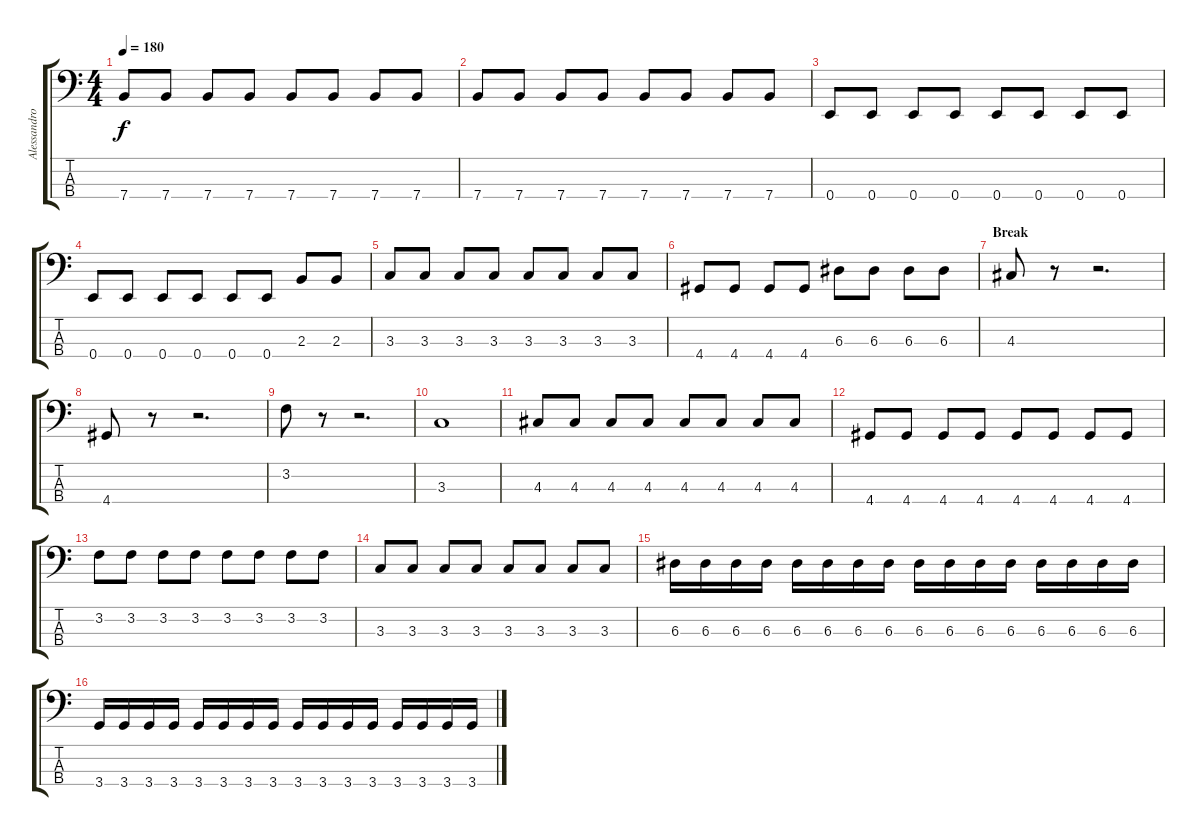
\track ("Alessandro Lotta" "Alessandro") {instrument electricbassfinger}
\staff {score tabs}
\tuning (G2 D2 A1 E1) {hide}
\ts (4 4)
\tempo 180
\clef f4
\ks c
7.4.8{dy f} 7.4.8 7.4.8 7.4.8 7.4.8 7.4.8 7.4.8 7.4.8 |
7.4.8 7.4.8 7.4.8 7.4.8 7.4.8 7.4.8 7.4.8 7.4.8 |
0.4.8 0.4.8 0.4.8 0.4.8 0.4.8 0.4.8 0.4.8 0.4.8 |
0.4.8 0.4.8 0.4.8 0.4.8 0.4.8 0.4.8 2.3.8 2.3.8 |
3.3.8 3.3.8 3.3.8 3.3.8 3.3.8 3.3.8 3.3.8 3.3.8 |
4.4.8 4.4.8 4.4.8 4.4.8 6.3.8 6.3.8 6.3.8 6.3.8 |
\section ("" "Break")
4.3.8 r.8 r.2{d} |
4.4.8 r.8 r.2{d} |
3.2.8 r.8 r.2{d} |
3.3.1 |
4.3.8 4.3.8 4.3.8 4.3.8 4.3.8 4.3.8 4.3.8 4.3.8 |
4.4.8 4.4.8 4.4.8 4.4.8 4.4.8 4.4.8 4.4.8 4.4.8 |
3.2.8 3.2.8 3.2.8 3.2.8 3.2.8 3.2.8 3.2.8 3.2.8 |
3.3.8 3.3.8 3.3.8 3.3.8 3.3.8 3.3.8 3.3.8 3.3.8 |
6.3.16 6.3.16 6.3.16 6.3.16 6.3.16 6.3.16 6.3.16 6.3.16 6.3.16 6.3.16 6.3.16 6.3.16 6.3.16 6.3.16 6.3.16 6.3.16 |
3.4.16 3.4.16 3.4.16 3.4.16 3.4.16 3.4.16 3.4.16 3.4.16 3.4.16 3.4.16 3.4.16 3.4.16 3.4.16 3.4.16 3.4.16 3.4.16
